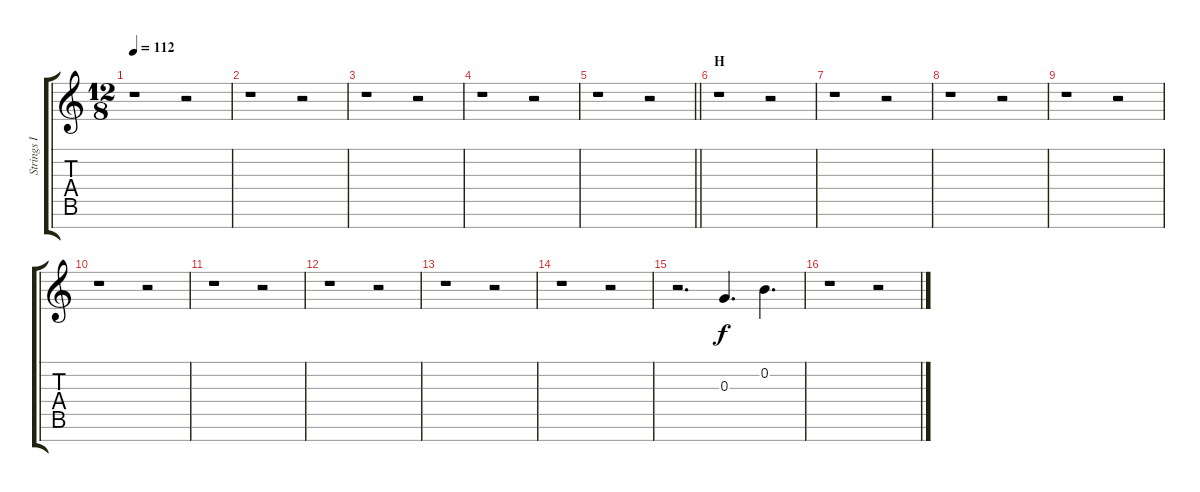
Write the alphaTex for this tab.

\track ("Strings I" "Strings I") {instrument stringensemble1}
\staff {score tabs}
\tuning (E5 B4 G4 D4 A3 E3 B2) {hide}
\ts (12 8)
\tempo 112
\clef g2
\ks c
r.1{dy f} r.2 |
r.1 r.2 |
r.1 r.2 |
r.1 r.2 |
\barLineRight lightlight
r.1 r.2 |
\section ("" "H")
r.1 r.2 |
r.1 r.2 |
r.1 r.2 |
r.1 r.2 |
r.1 r.2 |
r.1 r.2 |
r.1 r.2 |
r.1 r.2 |
r.1 r.2 |
r.2{d} 0.3.4{d} 0.2.4{d} |
r.1 r.2
